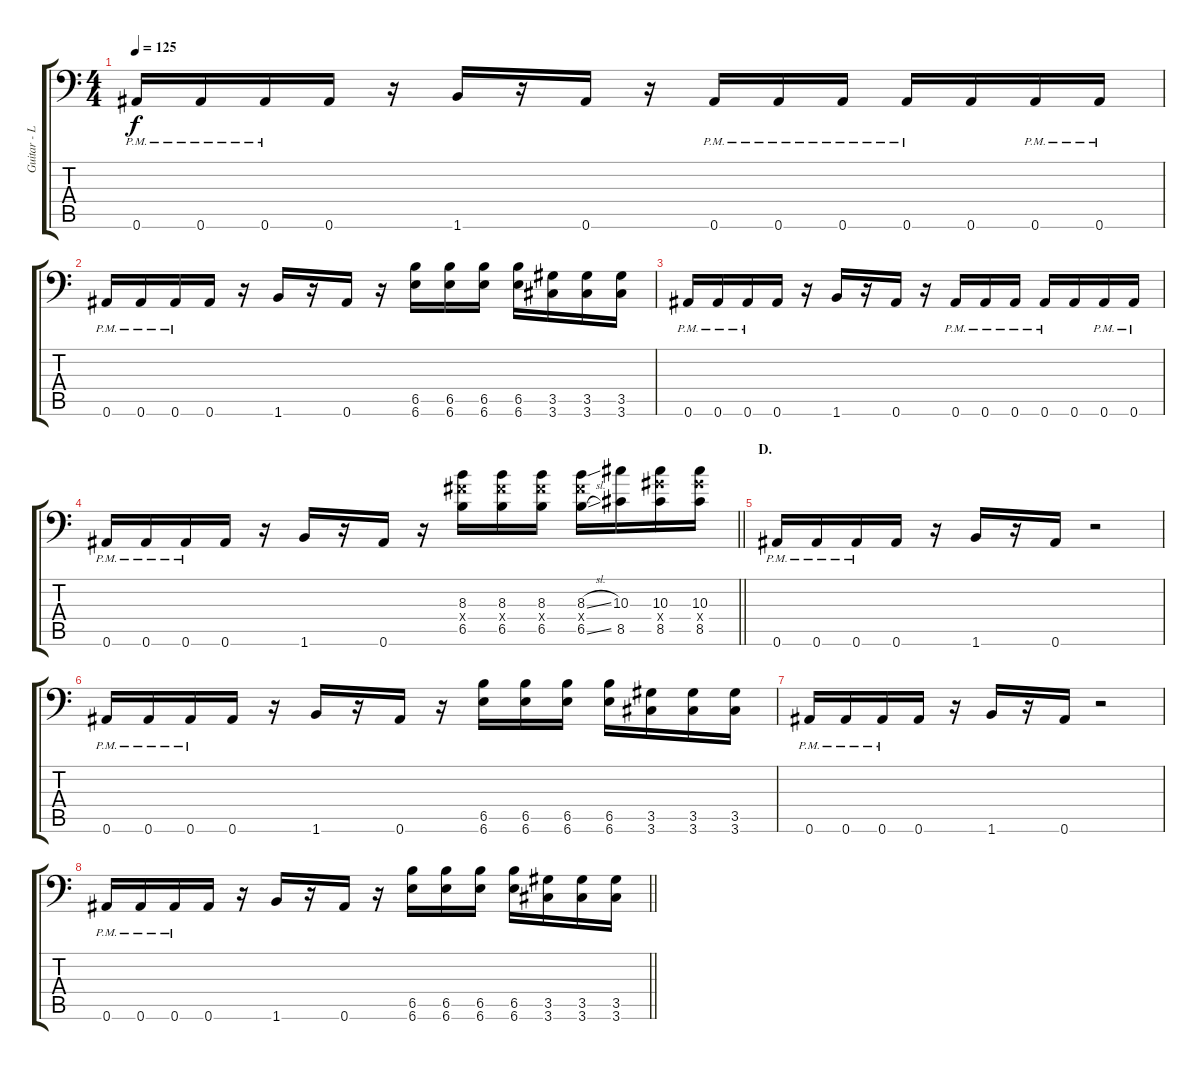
\track ("Guitar - Left" "Guitar - L") {instrument distortionguitar}
\staff {score tabs}
\tuning (C4 G3 Eb3 Bb2 F2 Bb1) {hide}
\ts (4 4)
\tempo 125
\clef f4
\ks c
0.6{pm}.16{dy f} 0.6{pm}.16 0.6{pm}.16 0.6.16 r.16 1.6.16 r.16 0.6.16 r.16 0.6{pm}.16 0.6{pm}.16 0.6{pm}.16 0.6{pm}.16 0.6.16 0.6{pm}.16 0.6{pm}.16 |
0.6{pm}.16 0.6{pm}.16 0.6{pm}.16 0.6.16 r.16 1.6.16 r.16 0.6.16 r.16 (6.5 6.6).16 (6.5 6.6).16 (6.5 6.6).16 (6.5 6.6).16 (3.5 3.6).16 (3.5 3.6).16 (3.5 3.6).16 |
0.6{pm}.16 0.6{pm}.16 0.6{pm}.16 0.6.16 r.16 1.6.16 r.16 0.6.16 r.16 0.6{pm}.16 0.6{pm}.16 0.6{pm}.16 0.6{pm}.16 0.6.16 0.6{pm}.16 0.6{pm}.16 |
\barLineRight lightlight
0.6{pm}.16 0.6{pm}.16 0.6{pm}.16 0.6.16 r.16 1.6.16 r.16 0.6.16 r.16 (8.3 8.4{x} 6.5).16 (8.3 8.4{x} 6.5).16 (8.3 8.4{x} 6.5).16 (8.3{sl} 8.4{x} 6.5{sl}).16 (10.3 8.5).16 (10.3 10.4{x} 8.5).16 (10.3 10.4{x} 8.5).16 |
\section ("" "D.")
0.6{pm}.16 0.6{pm}.16 0.6{pm}.16 0.6.16 r.16 1.6.16 r.16 0.6.16 r.2 |
0.6{pm}.16 0.6{pm}.16 0.6{pm}.16 0.6.16 r.16 1.6.16 r.16 0.6.16 r.16 (6.5 6.6).16 (6.5 6.6).16 (6.5 6.6).16 (6.5 6.6).16 (3.5 3.6).16 (3.5 3.6).16 (3.5 3.6).16 |
0.6{pm}.16 0.6{pm}.16 0.6{pm}.16 0.6.16 r.16 1.6.16 r.16 0.6.16 r.2 |
\barLineRight lightlight
0.6{pm}.16 0.6{pm}.16 0.6{pm}.16 0.6.16 r.16 1.6.16 r.16 0.6.16 r.16 (6.5 6.6).16 (6.5 6.6).16 (6.5 6.6).16 (6.5 6.6).16 (3.5 3.6).16 (3.5 3.6).16 (3.5 3.6).16
